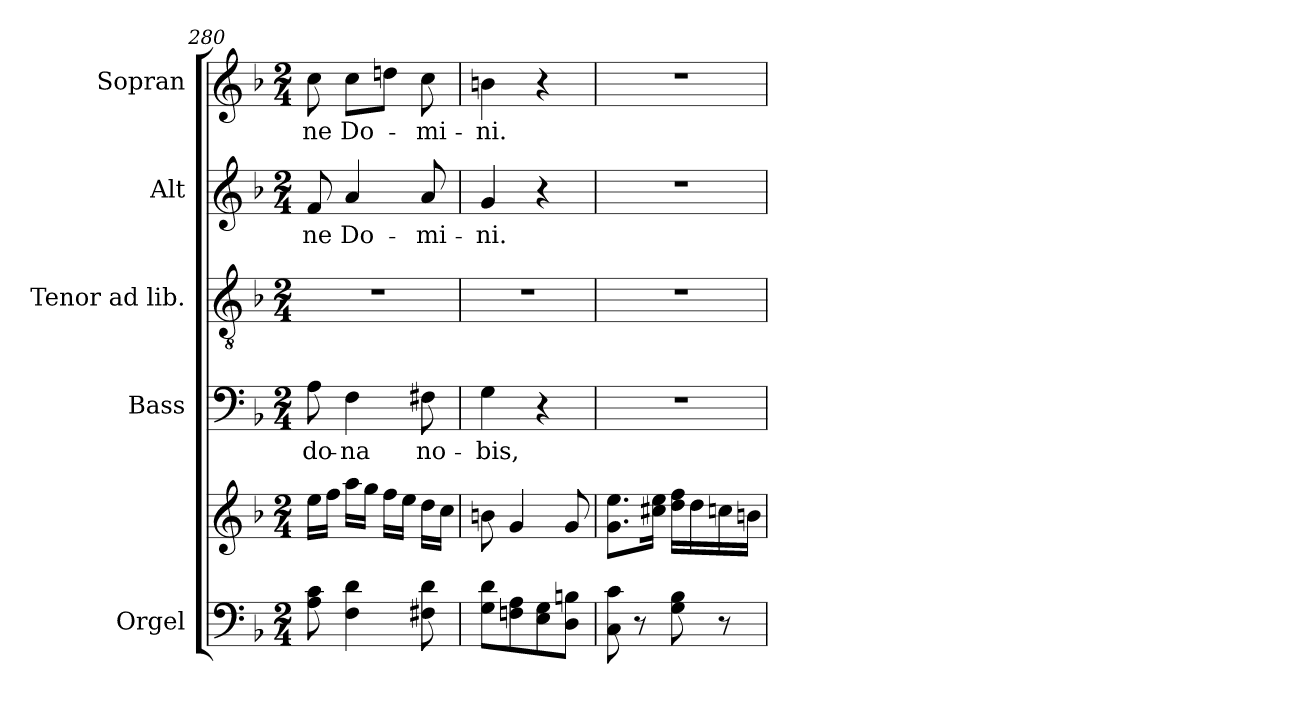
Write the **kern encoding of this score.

**kern	**kern	**kern	**text	**kern	**kern	**text	**kern	**text
*part5	*part5	*part4	*part4	*part3	*part2	*part2	*part1	*part1
*staff6	*staff5	*staff4	*staff4	*staff3	*staff2	*staff2	*staff1	*staff1
*I"Orgel	*	*I"Bass	*	*I"Tenor ad lib.	*I"Alt	*	*I"Sopran	*
*I'Org.	*	*I'B	*	*I'T	*I'A	*	*I'S	*
*clefF4	*clefG2	*clefF4	*	*clefGv2	*clefG2	*	*clefG2	*
*k[b-]	*k[b-]	*k[b-]	*	*k[b-]	*k[b-]	*	*k[b-]	*
*F:	*F:	*F:	*	*F:	*F:	*	*F:	*
*M2/4	*M2/4	*M2/4	*	*M2/4	*M2/4	*	*M2/4	*
=280	=280	=280	=280	=280	=280	=280	=280	=280
!	!	!	!LO:LY:b	!	!	!LO:LY:b	!	!LO:LY:b
8A\ 8c\	16ee\LL	8A\	do-	2r	8f/	-ne	8cc\	-ne
.	16ff\JJ	.	.	.	.	.	.	.
!	!	!	!LO:LY:b	!	!	!LO:LY:b	!	!LO:LY:b
4F\ 4d\	16aa\LL	4F\	-na	.	4a/	Do-	8cc\L	Do-
.	16gg\JJ	.	.	.	.	.	.	.
.	16ff\LL	.	.	.	.	.	8ddn\J	.
.	16ee\JJ	.	.	.	.	.	.	.
!	!	!	!LO:LY:b	!	!	!LO:LY:b	!	!LO:LY:b
8F#X\ 8d\	16dd\LL	8F#X\	no-	.	8a/	-mi-	8cc\	-mi-
.	16cc\JJ	.	.	.	.	.	.	.
=281	=281	=281	=281	=281	=281	=281	=281	=281
!	!	!	!LO:LY:b	!	!	!LO:LY:b	!	!LO:LY:b
8G\ 8d\L	8bn\	4G\	-bis,	2r	4g/	-ni.	4bn\	-ni.
8Fn\ 8A\	4g/	.	.	.	.	.	.	.
8E\ 8G\	.	4r	.	.	4r	.	4r	.
8D\ 8Bn\J	8g/	.	.	.	.	.	.	.
=282	=282	=282	=282	=282	=282	=282	=282	=282
8C\ 8c\	8.g\ 8.ee\L	2r	.	2r	2r	.	2r	.
8r	.	.	.	.	.	.	.	.
.	16cc#X\ 16ee\Jk	.	.	.	.	.	.	.
8G\ 8B-\	16dd\ 16ff\LL	.	.	.	.	.	.	.
.	16dd\	.	.	.	.	.	.	.
8r	16ccn\	.	.	.	.	.	.	.
.	16bn\JJ	.	.	.	.	.	.	.
=	=	=	=	=	=	=	=	=
*-	*-	*-	*-	*-	*-	*-	*-	*-
